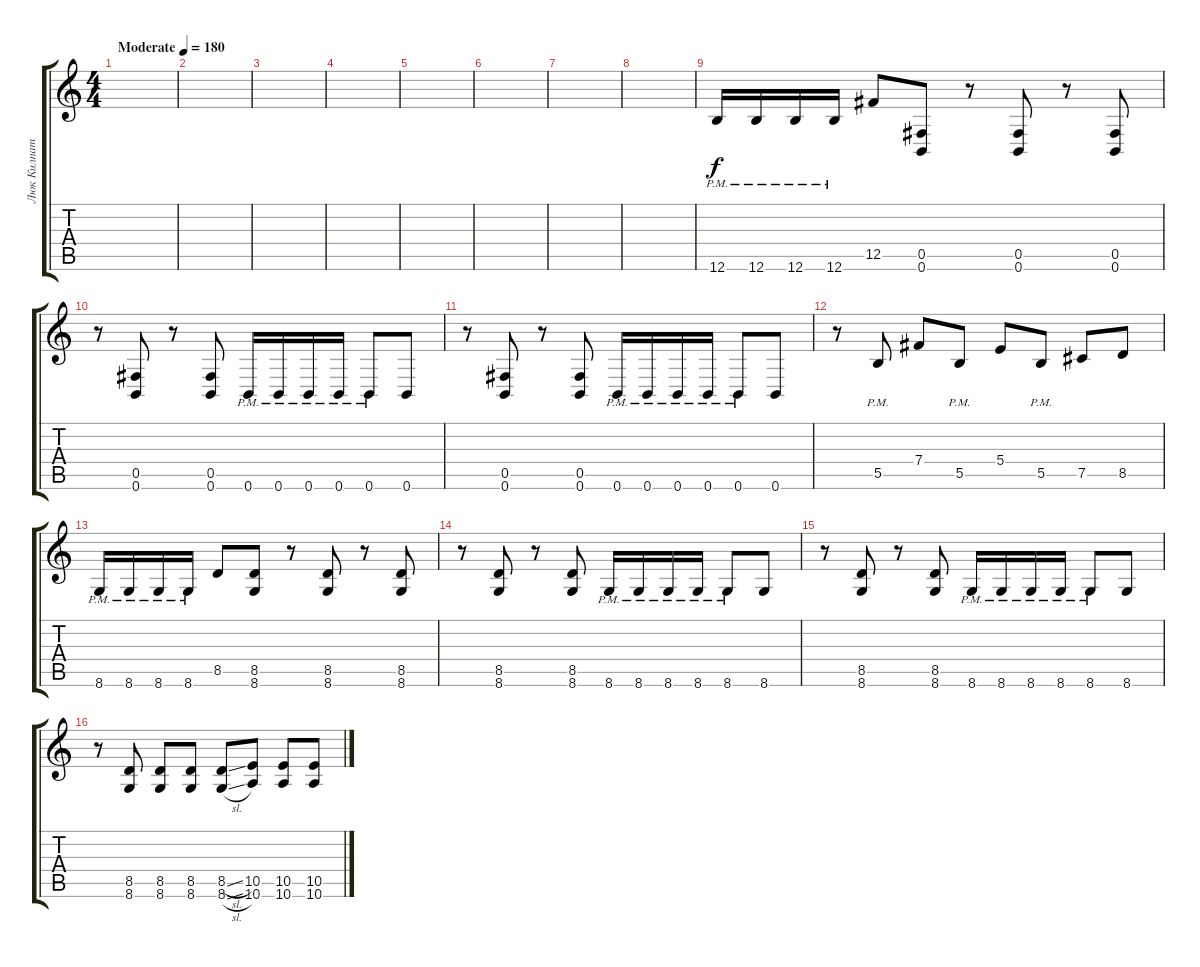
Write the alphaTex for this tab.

\track ("Люк Килпатрик" "Люк Килпат") {instrument distortionguitar}
\staff {score tabs}
\tuning (Db4 Ab3 E3 B2 Gb2 B1) {hide}
\ts (4 4)
\tempo (180 "Moderate")
\clef g2
\ks c
|
|
|
|
|
|
|
|
12.6{pm}.16 12.6{pm}.16 12.6{pm}.16 12.6{pm}.16 12.5.8 (0.5 0.6).8 r.8 (0.5 0.6).8 r.8 (0.5 0.6).8 |
r.8 (0.5 0.6).8 r.8 (0.5 0.6).8 0.6{pm}.16 0.6{pm}.16 0.6{pm}.16 0.6{pm}.16 0.6{pm}.8 0.6.8 |
r.8 (0.5 0.6).8 r.8 (0.5 0.6).8 0.6{pm}.16 0.6{pm}.16 0.6{pm}.16 0.6{pm}.16 0.6{pm}.8 0.6.8 |
r.8 5.5{pm}.8 7.4.8 5.5{pm}.8 5.4.8 5.5{pm}.8 7.5.8 8.5.8 |
8.6{pm}.16 8.6{pm}.16 8.6{pm}.16 8.6{pm}.16 8.5.8 (8.5 8.6).8 r.8 (8.5 8.6).8 r.8 (8.5 8.6).8 |
r.8 (8.5 8.6).8 r.8 (8.5 8.6).8 8.6{pm}.16 8.6{pm}.16 8.6{pm}.16 8.6{pm}.16 8.6{pm}.8 8.6.8 |
r.8 (8.5 8.6).8 r.8 (8.5 8.6).8 8.6{pm}.16 8.6{pm}.16 8.6{pm}.16 8.6{pm}.16 8.6{pm}.8 8.6.8 |
r.8 (8.5 8.6).8 (8.5 8.6).8 (8.5 8.6).8 (8.5{sl} 8.6{sl}).8 (10.5 10.6).8 (10.5 10.6).8 (10.5 10.6).8
